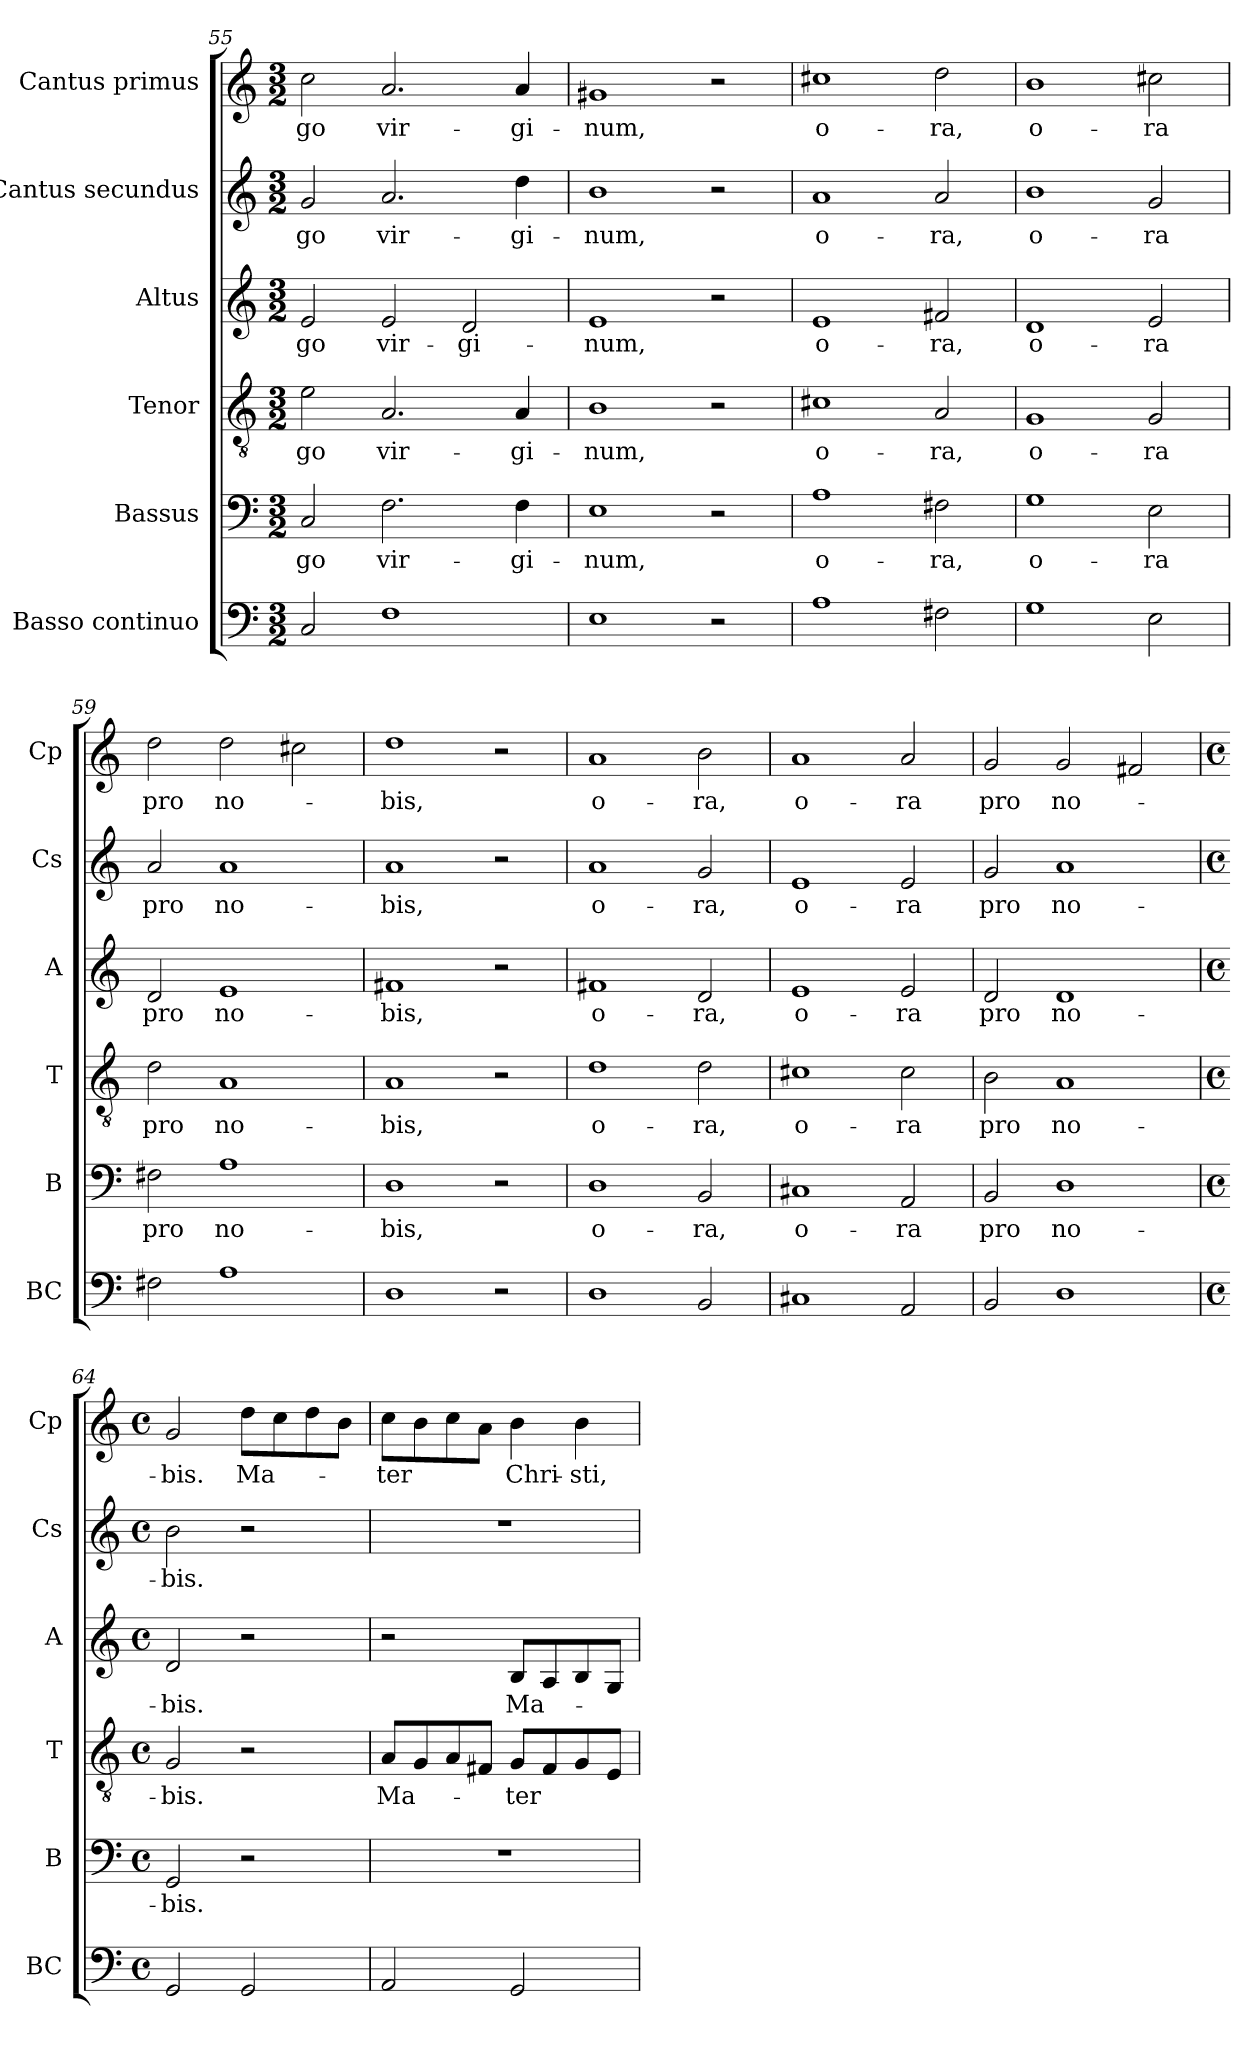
**kern	**kern	**text	**kern	**text	**kern	**text	**kern	**text	**kern	**text
*part6	*part5	*part5	*part4	*part4	*part3	*part3	*part2	*part2	*part1	*part1
*staff6	*staff5	*staff5	*staff4	*staff4	*staff3	*staff3	*staff2	*staff2	*staff1	*staff1
*I"Basso continuo	*I"Bassus	*	*I"Tenor	*	*I"Altus	*	*I"Cantus  secundus	*	*I"Cantus primus	*
*I'BC	*I'B	*	*I'T	*	*I'A	*	*I'Cs	*	*I'Cp	*
*clefF4	*clefF4	*	*clefGv2	*	*clefG2	*	*clefG2	*	*clefG2	*
*k[]	*k[]	*	*k[]	*	*k[]	*	*k[]	*	*k[]	*
*C:	*C:	*	*C:	*	*C:	*	*C:	*	*C:	*
*M3/2	*M3/2	*	*M3/2	*	*M3/2	*	*M3/2	*	*M3/2	*
=55	=55	=55	=55	=55	=55	=55	=55	=55	=55	=55
!	!	!LO:LY:b	!	!LO:LY:b	!	!LO:LY:b	!	!LO:LY:b	!	!LO:LY:b
2C/	2C/	-go	2e\	-go	2e/	-go	2g/	-go	2cc\	-go
!	!	!LO:LY:b	!	!LO:LY:b	!	!LO:LY:b	!	!LO:LY:b	!	!LO:LY:b
1F	2.F\	vir-	2.A/	vir-	2e/	vir-	2.a/	vir-	2.a/	vir-
!	!	!	!	!	!	!LO:LY:b	!	!	!	!
.	.	.	.	.	2d/	-gi-	.	.	.	.
!	!	!LO:LY:b	!	!LO:LY:b	!	!	!	!LO:LY:b	!	!LO:LY:b
.	4F\	-gi-	4A/	-gi-	.	.	4dd\	-gi-	4a/	-gi-
=56	=56	=56	=56	=56	=56	=56	=56	=56	=56	=56
!	!	!LO:LY:b	!	!LO:LY:b	!	!LO:LY:b	!	!LO:LY:b	!	!LO:LY:b
1E	1E	-num,	1B	-num,	1e	-num,	1b	-num,	1g#X	-num,
2r	2r	.	2r	.	2r	.	2r	.	2r	.
!!LO:PB:g=z
=57	=57	=57	=57	=57	=57	=57	=57	=57	=57	=57
!	!	!LO:LY:b	!	!LO:LY:b	!	!LO:LY:b	!	!LO:LY:b	!	!LO:LY:b
1A	1A	o-	1c#X	o-	1e	o-	1a	o-	1cc#X	o-
!	!	!LO:LY:b	!	!LO:LY:b	!	!LO:LY:b	!	!LO:LY:b	!	!LO:LY:b
2F#X\	2F#X\	-ra,	2A/	-ra,	2f#X/	-ra,	2a/	-ra,	2dd\	-ra,
=58	=58	=58	=58	=58	=58	=58	=58	=58	=58	=58
!	!	!LO:LY:b	!	!LO:LY:b	!	!LO:LY:b	!	!LO:LY:b	!	!LO:LY:b
1G	1G	o-	1G	o-	1d	o-	1b	o-	1b	o-
!	!	!LO:LY:b	!	!LO:LY:b	!	!LO:LY:b	!	!LO:LY:b	!	!LO:LY:b
2E\	2E\	-ra	2G/	-ra	2e/	-ra	2g/	-ra	2cc#X\	-ra
=59	=59	=59	=59	=59	=59	=59	=59	=59	=59	=59
!	!	!LO:LY:b	!	!LO:LY:b	!	!LO:LY:b	!	!LO:LY:b	!	!LO:LY:b
2F#X\	2F#X\	pro	2d\	pro	2d/	pro	2a/	pro	2dd\	pro
!	!	!LO:LY:b	!	!LO:LY:b	!	!LO:LY:b	!	!LO:LY:b	!	!LO:LY:b
1A	1A	no-	1A	no-	1e	no-	1a	no-	2dd\	no-
.	.	.	.	.	.	.	.	.	2cc#X\	.
=60	=60	=60	=60	=60	=60	=60	=60	=60	=60	=60
!	!	!LO:LY:b	!	!LO:LY:b	!	!LO:LY:b	!	!LO:LY:b	!	!LO:LY:b
1D	1D	-bis,	1A	-bis,	1f#X	-bis,	1a	-bis,	1dd	-bis,
2r	2r	.	2r	.	2r	.	2r	.	2r	.
=61	=61	=61	=61	=61	=61	=61	=61	=61	=61	=61
!	!	!LO:LY:b	!	!LO:LY:b	!	!LO:LY:b	!	!LO:LY:b	!	!LO:LY:b
1D	1D	o-	1d	o-	1f#X	o-	1a	o-	1a	o-
!	!	!LO:LY:b	!	!LO:LY:b	!	!LO:LY:b	!	!LO:LY:b	!	!LO:LY:b
2BB/	2BB/	-ra,	2d\	-ra,	2d/	-ra,	2g/	-ra,	2b\	-ra,
!!LO:LB:g=z
=62	=62	=62	=62	=62	=62	=62	=62	=62	=62	=62
!	!	!LO:LY:b	!	!LO:LY:b	!	!LO:LY:b	!	!LO:LY:b	!	!LO:LY:b
1C#X	1C#X	o-	1c#X	o-	1e	o-	1e	o-	1a	o-
!	!	!LO:LY:b	!	!LO:LY:b	!	!LO:LY:b	!	!LO:LY:b	!	!LO:LY:b
2AA/	2AA/	-ra	2c#\	-ra	2e/	-ra	2e/	-ra	2a/	-ra
=63	=63	=63	=63	=63	=63	=63	=63	=63	=63	=63
!	!	!LO:LY:b	!	!LO:LY:b	!	!LO:LY:b	!	!LO:LY:b	!	!LO:LY:b
2BB/	2BB/	pro	2B\	pro	2d/	pro	2g/	pro	2g/	pro
!	!	!LO:LY:b	!	!LO:LY:b	!	!LO:LY:b	!	!LO:LY:b	!	!LO:LY:b
1D	1D	no-	1A	no-	1d	no-	1a	no-	2g/	no-
.	.	.	.	.	.	.	.	.	2f#X/	.
=64	=64	=64	=64	=64	=64	=64	=64	=64	=64	=64
*M4/4	*M4/4	*	*M4/4	*	*M4/4	*	*M4/4	*	*M4/4	*
*met(c)	*met(c)	*	*met(c)	*	*met(c)	*	*met(c)	*	*met(c)	*
!	!	!LO:LY:b	!	!LO:LY:b	!	!LO:LY:b	!	!LO:LY:b	!	!LO:LY:b
2GG/	2GG/	-bis.	2G/	-bis.	2d/	-bis.	2b\	-bis.	2g/	-bis.
!	!	!	!	!	!	!	!	!	!	!LO:LY:b
2GG/	2r	.	2r	.	2r	.	2r	.	8dd\L	Ma-
.	.	.	.	.	.	.	.	.	8cc\	.
.	.	.	.	.	.	.	.	.	8dd\	.
.	.	.	.	.	.	.	.	.	8b\J	.
=65	=65	=65	=65	=65	=65	=65	=65	=65	=65	=65
!	!	!	!	!LO:LY:b	!	!	!	!	!	!LO:LY:b
2AA/	1r	.	8A/L	Ma-	2r	.	1r	.	8cc\L	-ter
.	.	.	8G/	.	.	.	.	.	8b\	.
.	.	.	8A/	.	.	.	.	.	8cc\	.
.	.	.	8F#X/J	.	.	.	.	.	8a\J	.
!	!	!	!	!LO:LY:b	!	!LO:LY:b	!	!	!	!LO:LY:b
2GG/	.	.	8G/L	-ter	8B/L	Ma-	.	.	4b\	Chri-
.	.	.	8F#/	.	8A/	.	.	.	.	.
!	!	!	!	!	!	!	!	!	!	!LO:LY:b
.	.	.	8G/	.	8B/	.	.	.	4b\	-sti,
.	.	.	8E/J	.	8G/J	.	.	.	.	.
=	=	=	=	=	=	=	=	=	=	=
*-	*-	*-	*-	*-	*-	*-	*-	*-	*-	*-
